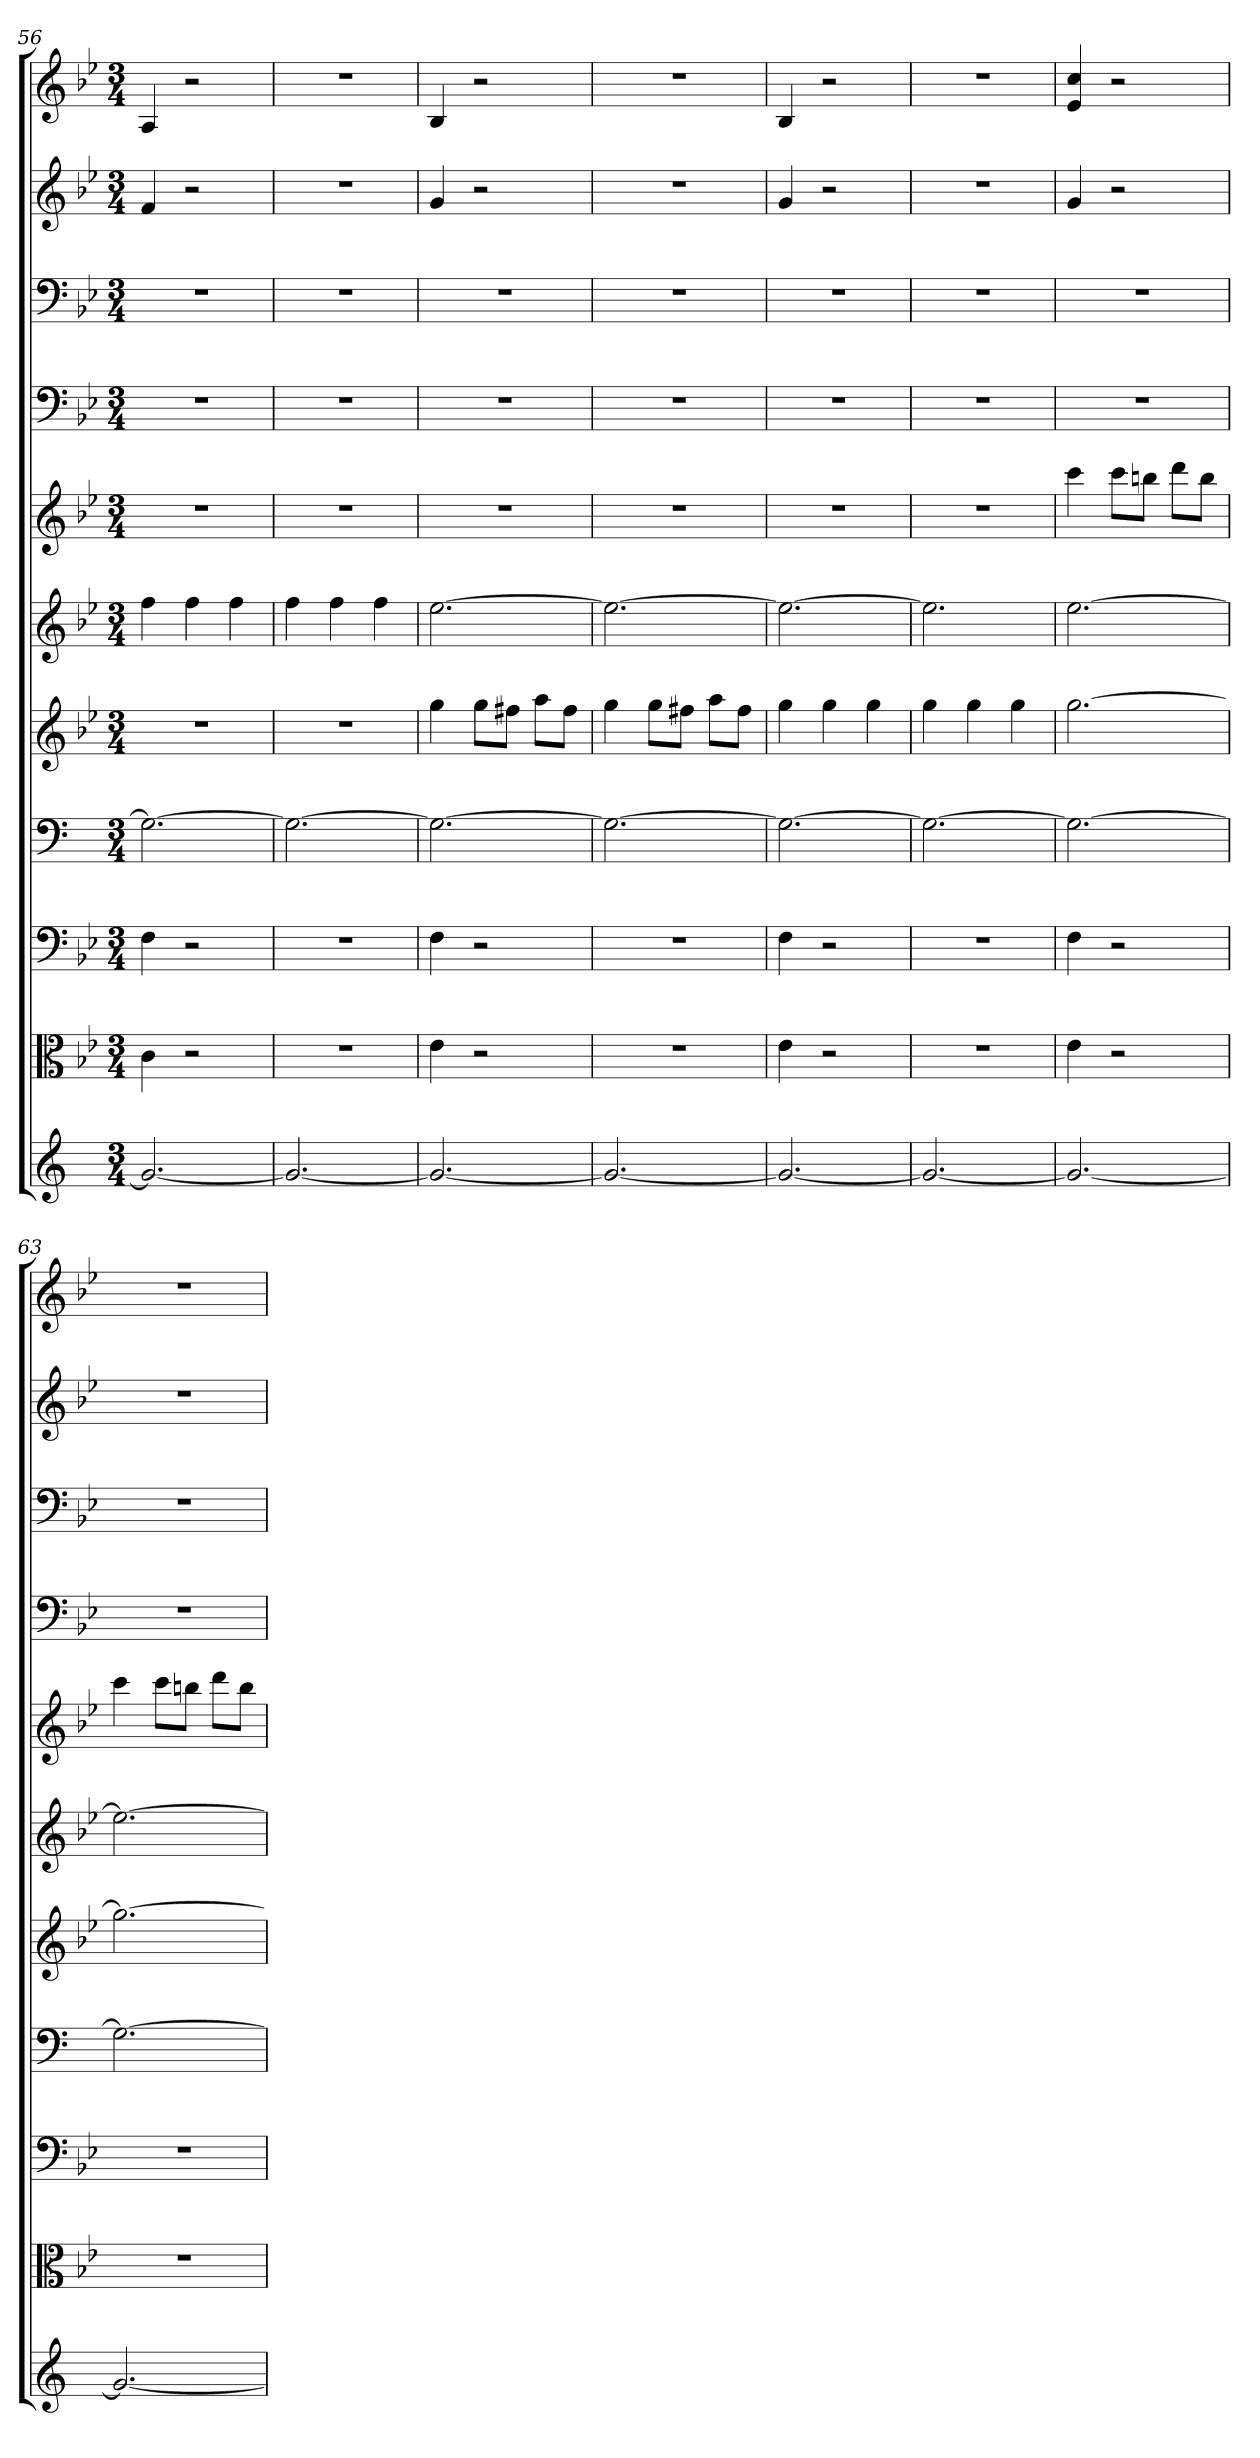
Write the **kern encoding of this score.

**kern	**kern	**kern	**kern	**kern	**kern	**kern	**kern	**kern	**kern	**kern
*part11	*part10	*part9	*part8	*part7	*part6	*part5	*part4	*part3	*part2	*part1
*staff11	*staff10	*staff9	*staff8	*staff7	*staff6	*staff5	*staff4	*staff3	*staff2	*staff1
*	*clefC3	*clefF4	*	*	*	*	*clefF4	*clefF4	*	*
*k[]	*k[b-e-]	*k[b-e-]	*k[]	*k[b-e-]	*k[b-e-]	*k[b-e-]	*k[b-e-]	*k[b-e-]	*k[b-e-]	*k[b-e-]
*M3/4	*M3/4	*M3/4	*M3/4	*M3/4	*M3/4	*M3/4	*M3/4	*M3/4	*M3/4	*M3/4
=56	=56	=56	=56	=56	=56	=56	=56	=56	=56	=56
2.g_	4c	4F	2.G_	2.r	4ff	2.r	2.r	2.r	4f	4A
.	2r	2r	.	.	4ff	.	.	.	2r	2r
.	.	.	.	.	4ff	.	.	.	.	.
=57	=57	=57	=57	=57	=57	=57	=57	=57	=57	=57
2.g_	2.r	2.r	2.G_	2.r	4ff	2.r	2.r	2.r	2.r	2.r
.	.	.	.	.	4ff	.	.	.	.	.
.	.	.	.	.	4ff	.	.	.	.	.
=58	=58	=58	=58	=58	=58	=58	=58	=58	=58	=58
2.g_	4e-	4F	2.G_	4gg	[2.ee-	2.r	2.r	2.r	4g	4B-
.	2r	2r	.	8ggL	.	.	.	.	2r	2r
.	.	.	.	8ff#XJ	.	.	.	.	.	.
.	.	.	.	8aaL	.	.	.	.	.	.
.	.	.	.	8ff#J	.	.	.	.	.	.
=59	=59	=59	=59	=59	=59	=59	=59	=59	=59	=59
2.g_	2.r	2.r	2.G_	4gg	2.ee-_	2.r	2.r	2.r	2.r	2.r
.	.	.	.	8ggL	.	.	.	.	.	.
.	.	.	.	8ff#XJ	.	.	.	.	.	.
.	.	.	.	8aaL	.	.	.	.	.	.
.	.	.	.	8ff#J	.	.	.	.	.	.
=60	=60	=60	=60	=60	=60	=60	=60	=60	=60	=60
2.g_	4e-	4F	2.G_	4gg	2.ee-_	2.r	2.r	2.r	4g	4B-
.	2r	2r	.	4gg	.	.	.	.	2r	2r
.	.	.	.	4gg	.	.	.	.	.	.
=61	=61	=61	=61	=61	=61	=61	=61	=61	=61	=61
2.g_	2.r	2.r	2.G_	4gg	2.ee-]	2.r	2.r	2.r	2.r	2.r
.	.	.	.	4gg	.	.	.	.	.	.
.	.	.	.	4gg	.	.	.	.	.	.
=62	=62	=62	=62	=62	=62	=62	=62	=62	=62	=62
2.g_	4e-	4F	2.G_	[2.gg	[2.ee-	4ccc	2.r	2.r	4g	4e- 4cc
.	2r	2r	.	.	.	8cccL	.	.	2r	2r
.	.	.	.	.	.	8bbnJ	.	.	.	.
.	.	.	.	.	.	8dddL	.	.	.	.
.	.	.	.	.	.	8bbJ	.	.	.	.
=63	=63	=63	=63	=63	=63	=63	=63	=63	=63	=63
2.g_	2.r	2.r	2.G_	2.gg_	2.ee-_	4ccc	2.r	2.r	2.r	2.r
.	.	.	.	.	.	8cccL	.	.	.	.
.	.	.	.	.	.	8bbnJ	.	.	.	.
.	.	.	.	.	.	8dddL	.	.	.	.
.	.	.	.	.	.	8bbJ	.	.	.	.
=	=	=	=	=	=	=	=	=	=	=
*-	*-	*-	*-	*-	*-	*-	*-	*-	*-	*-
